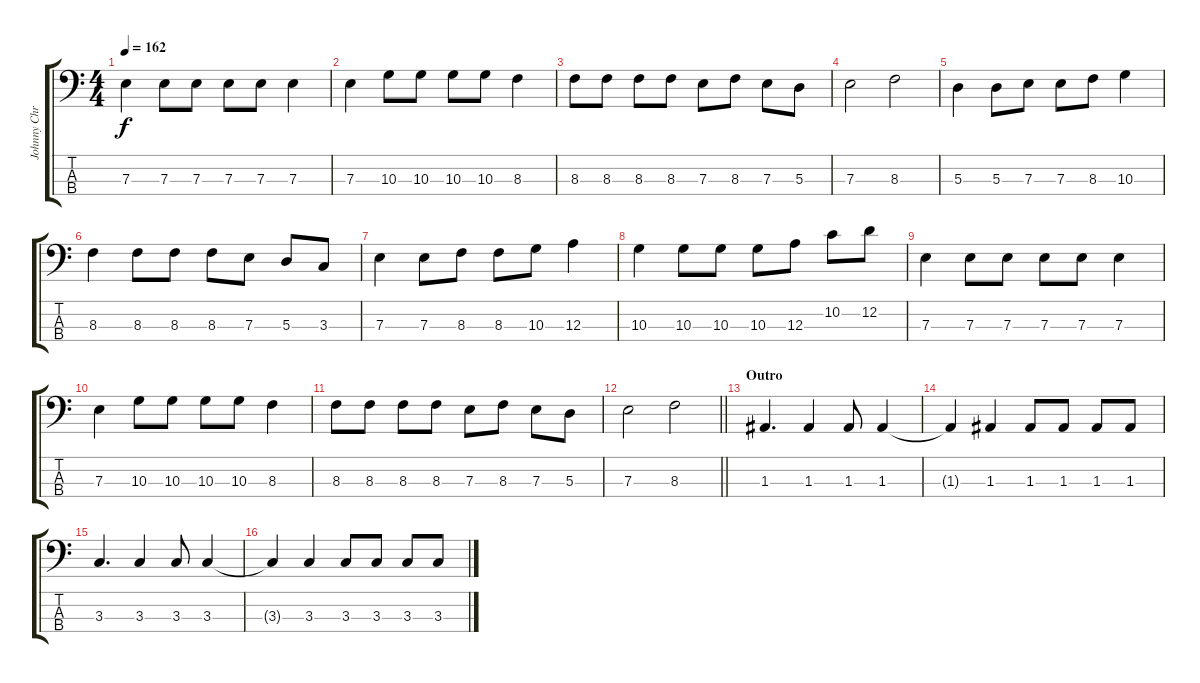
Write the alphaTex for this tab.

\track ("Johnny Christ" "Johnny Chr") {instrument electricbassfinger}
\staff {score tabs}
\tuning (G2 D2 A1 D1) {hide}
\ts (4 4)
\tempo 162
\clef f4
\ks c
7.3.4{dy f} 7.3.8 7.3.8 7.3.8 7.3.8 7.3.4 |
7.3.4 10.3.8 10.3.8 10.3.8 10.3.8 8.3.4 |
8.3.8 8.3.8 8.3.8 8.3.8 7.3.8 8.3.8 7.3.8 5.3.8 |
7.3.2 8.3.2 |
5.3.4 5.3.8 7.3.8 7.3.8 8.3.8 10.3.4 |
8.3.4 8.3.8 8.3.8 8.3.8 7.3.8 5.3.8 3.3.8 |
7.3.4 7.3.8 8.3.8 8.3.8 10.3.8 12.3.4 |
10.3.4 10.3.8 10.3.8 10.3.8 12.3.8 10.2.8 12.2.8 |
7.3.4 7.3.8 7.3.8 7.3.8 7.3.8 7.3.4 |
7.3.4 10.3.8 10.3.8 10.3.8 10.3.8 8.3.4 |
8.3.8 8.3.8 8.3.8 8.3.8 7.3.8 8.3.8 7.3.8 5.3.8 |
\barLineRight lightlight
7.3.2 8.3.2 |
\section ("" "Outro")
1.3.4{d} 1.3.4 1.3.8 1.3.4 |
1.3{t}.4 1.3.4 1.3.8 1.3.8 1.3.8 1.3.8 |
3.3.4{d} 3.3.4 3.3.8 3.3.4 |
3.3{t}.4 3.3.4 3.3.8 3.3.8 3.3.8 3.3.8
